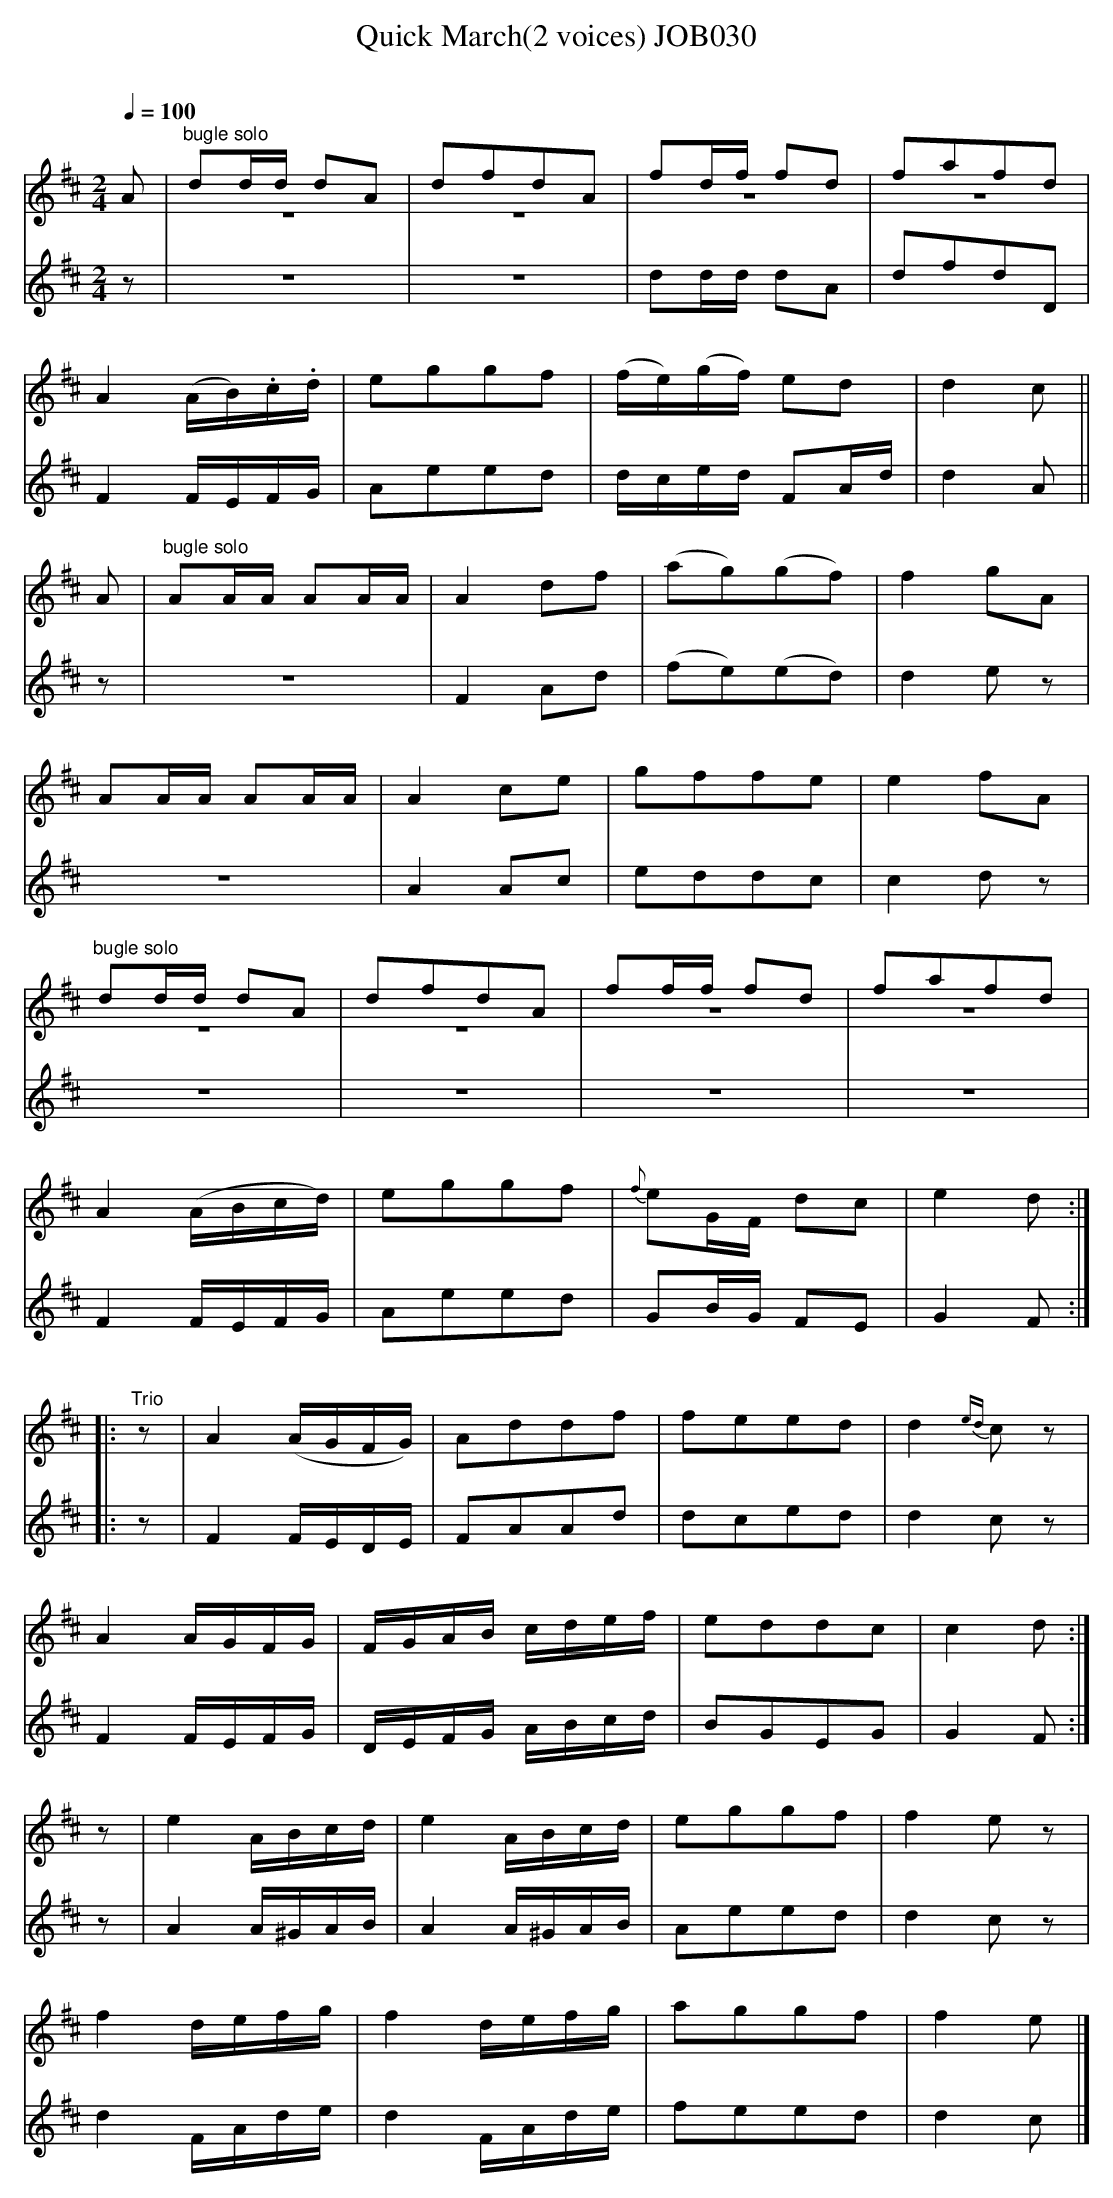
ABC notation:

X:1
T:Quick March(2 voices) JOB030
M:2/4
L:1/16
O:
Q:1/4=100
K:D
V:1
A2|"^bugle solo"d2dd d2A2&z8|d2f2d2A2&z8|f2df f2d2&z8|f2a2f2d2&z8|
A4 (AB).c.d|e2g2g2f2|(fe)(gf) e2d2|d4 c2||
A2|"^bugle solo"A2AA A2AA|A4 d2f2|(a2g2)(g2f2)|f4 g2A2|
A2AA A2AA|A4 c2e2|g2f2f2e2|e4 f2A2|
"^bugle solo"d2dd d2A2&z8|d2f2d2A2&z8|f2ff f2d2&z8|f2a2f2d2&z8|
A4 (ABcd)|e2g2g2f2|{f}e2GF d2c2|e4 d2:|
|:"^Trio"z2|A4 (AGFG)|A2d2d2f2|f2e2e2d2|d4 {ed}c2 z2|
A4 AGFG|FGAB cdef|e2d2d2c2|c4 d2:|
z2|e4 ABcd|e4 ABcd|e2g2g2f2|f4 e2 z2|
f4 defg|f4 defg|a2g2g2f2|f4 e2|]
V:2
z2|z8|z8|d2dd d2A2|d2f2d2D2|
F4 FEFG|A2e2e2d2|dced F2Ad|d4 A2||
z2|z8|F4 A2d2|(f2e2)(e2d2)|d4 e2 z2|
z8|A4 A2c2|e2d2d2c2|c4 d2 z2|
z8|z8|z8|z8|
F4 FEFG|A2e2e2d2|G2BG F2E2|G4 F2:|
|:z2|F4 FEDE|F2A2A2d2|d2c2e2d2|d4 c2 z2|
F4 FEFG|DEFG ABcd|B2G2E2G2|G4 F2:|
z2|A4 A^GAB|A4 A^GAB|A2e2e2d2|d4 c2 z2|
d4 FAde|d4 FAde|f2e2e2d2|d4 c2|]
